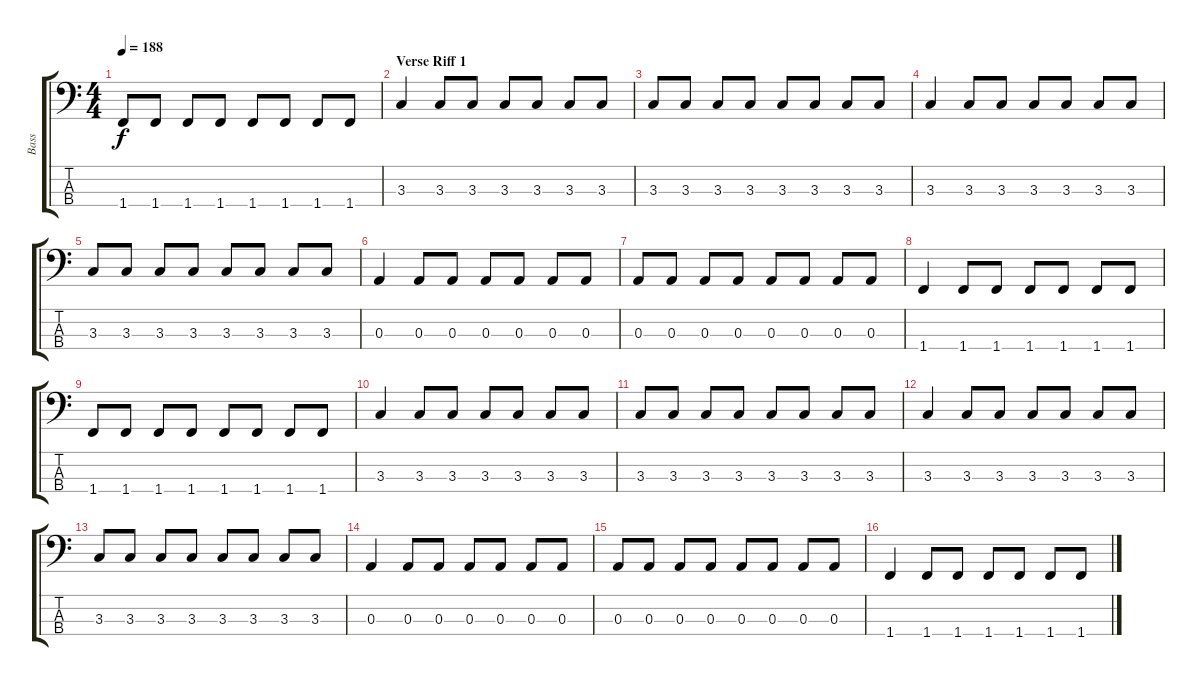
\track ("Bass" "Bass") {instrument electricbassfinger}
\staff {score tabs}
\tuning (G2 D2 A1 E1) {hide}
\ts (4 4)
\tempo 188
\clef f4
\ks c
1.4.8{dy f} 1.4.8 1.4.8 1.4.8 1.4.8 1.4.8 1.4.8 1.4.8 |
\section ("" "Verse Riff 1")
3.3.4 3.3.8 3.3.8 3.3.8 3.3.8 3.3.8 3.3.8 |
3.3.8 3.3.8 3.3.8 3.3.8 3.3.8 3.3.8 3.3.8 3.3.8 |
3.3.4 3.3.8 3.3.8 3.3.8 3.3.8 3.3.8 3.3.8 |
3.3.8 3.3.8 3.3.8 3.3.8 3.3.8 3.3.8 3.3.8 3.3.8 |
0.3.4 0.3.8 0.3.8 0.3.8 0.3.8 0.3.8 0.3.8 |
0.3.8 0.3.8 0.3.8 0.3.8 0.3.8 0.3.8 0.3.8 0.3.8 |
1.4.4 1.4.8 1.4.8 1.4.8 1.4.8 1.4.8 1.4.8 |
1.4.8 1.4.8 1.4.8 1.4.8 1.4.8 1.4.8 1.4.8 1.4.8 |
3.3.4 3.3.8 3.3.8 3.3.8 3.3.8 3.3.8 3.3.8 |
3.3.8 3.3.8 3.3.8 3.3.8 3.3.8 3.3.8 3.3.8 3.3.8 |
3.3.4 3.3.8 3.3.8 3.3.8 3.3.8 3.3.8 3.3.8 |
3.3.8 3.3.8 3.3.8 3.3.8 3.3.8 3.3.8 3.3.8 3.3.8 |
0.3.4 0.3.8 0.3.8 0.3.8 0.3.8 0.3.8 0.3.8 |
0.3.8 0.3.8 0.3.8 0.3.8 0.3.8 0.3.8 0.3.8 0.3.8 |
1.4.4 1.4.8 1.4.8 1.4.8 1.4.8 1.4.8 1.4.8
